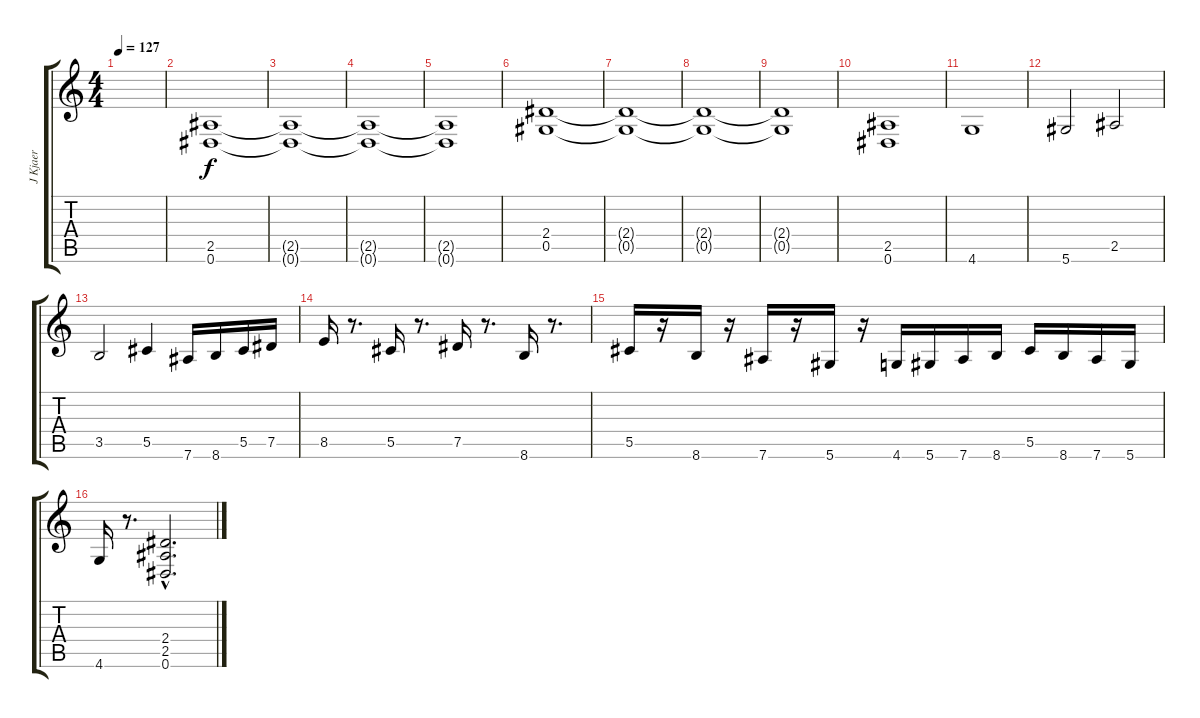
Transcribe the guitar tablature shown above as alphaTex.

\track ("J Kjaer" "J Kjaer") {instrument overdrivenguitar}
\staff {score tabs}
\tuning (Eb4 Bb3 Gb3 Db3 Ab2 Eb2) {hide}
\ts (4 4)
\tempo 127
\clef g2
\ks c
|
(2.5 0.6).1 |
(2.5{t} 0.6{t}).1{volume 15} |
(2.5{t} 0.6{t}).1{volume 16} |
(2.5{t} 0.6{t}).1 |
(2.4 0.5).1{volume 14} |
(2.4{t} 0.5{t}).1{volume 15} |
(2.4{t} 0.5{t}).1{volume 16} |
(2.4{t} 0.5{t}).1 |
(2.5 0.6).1{volume 14} |
4.6.1 |
5.6.2 2.5.2 |
3.5.2 5.5.4 7.6.16 8.6.16 5.5.16 7.5.16 |
8.5.16 r.8{d} 5.5.16 r.8{d} 7.5.16 r.8{d} 8.6.16 r.8{d} |
5.5.16 r.16 8.6.16 r.16 7.6.16 r.16 5.6.16 r.16 4.6.16 5.6.16 7.6.16 8.6.16 5.5.16 8.6.16 7.6.16 5.6.16 |
4.6.16 r.8{d} (2.4{hac} 2.5{hac} 0.6{hac}).2{d}
